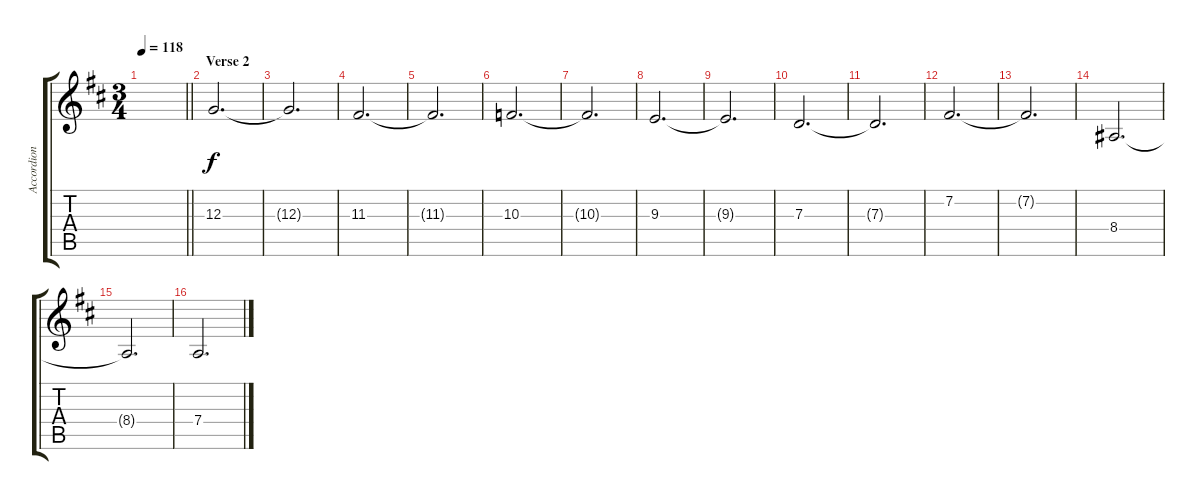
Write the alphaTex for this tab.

\track ("Accordion" "Accordion") {instrument accordion}
\staff {score tabs}
\tuning (E4 B3 G3 D3 A2 E2) {hide}
\ts (3 4)
\tempo 118
\clef g2
\barLineRight lightlight
\ks d
|
\section ("" "Verse 2")
12.3.2{d} |
12.3{t}.2{d} |
11.3.2{d} |
11.3{t}.2{d} |
10.3.2{d} |
10.3{t}.2{d} |
9.3.2{d} |
9.3{t}.2{d} |
7.3.2{d} |
7.3{t}.2{d} |
7.2.2{d} |
7.2{t}.2{d} |
8.4.2{d} |
8.4{t}.2{d} |
7.4.2{d}
